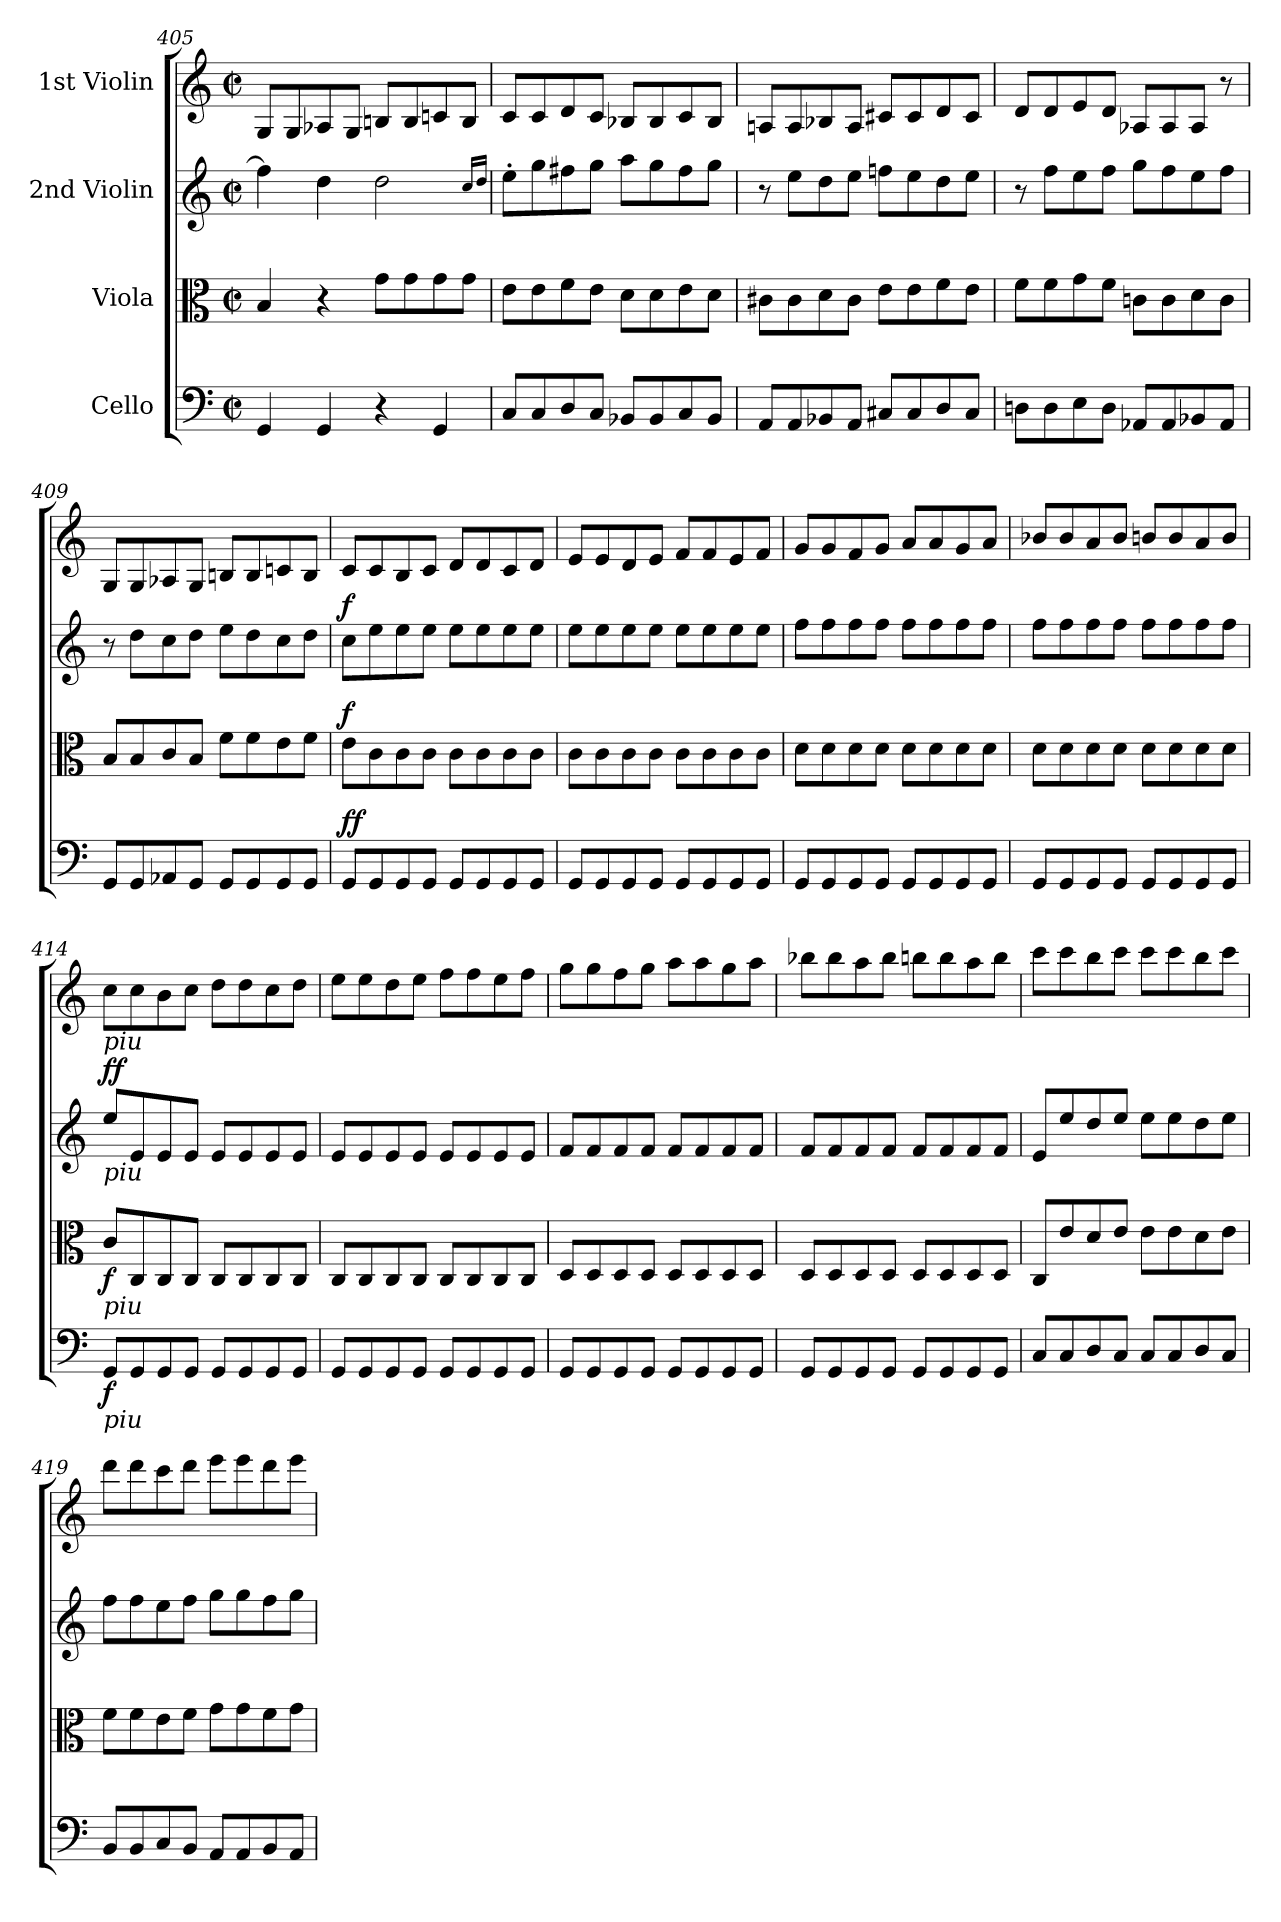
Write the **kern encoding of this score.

**kern	**dynam	**kern	**dynam	**kern	**dynam	**kern
*part4	*part4	*part3	*part3	*part2	*part2	*part1
*staff4	*staff4	*staff3	*staff3	*staff2	*staff2	*staff1
*I"Cello	*	*I"Viola	*	*I"2nd Violin	*	*I"1st Violin
*clefF4	*	*clefC3	*	*clefG2	*	*clefG2
*k[]	*	*k[]	*	*k[]	*	*k[]
*M2/2	*	*M2/2	*	*M2/2	*	*M2/2
*met(c|)	*	*met(c|)	*	*met(c|)	*	*met(c|)
=405	=405	=405	=405	=405	=405	=405
4GG/	.	4B/	.	4ff\]	.	8G/L
.	.	.	.	.	.	8G/
4GG/	.	4r	.	4dd\	.	8A-X/
.	.	.	.	.	.	8G/J
4r	.	8g\L	.	2dd\	.	8Bn/L
.	.	8g\	.	.	.	8B/
4GG/	.	8g\	.	.	.	8cn/
.	.	8g\J	.	.	.	8B/J
.	.	.	.	16qcc/LL	.	.
.	.	.	.	16qdd/JJ	.	.
!!LO:LB:g=z
=406	=406	=406	=406	=406	=406	=406
8C/L	.	8e\L	.	8ee'\L	.	8c/L
8C/	.	8e\	.	8gg\	.	8c/
8D/	.	8f\	.	8ff#X\	.	8d/
8C/J	.	8e\J	.	8gg\J	.	8c/J
8BB-X/L	.	8d\L	.	8aa\L	.	8B-X/L
8BB-/	.	8d\	.	8gg\	.	8B-/
8C/	.	8e\	.	8ff#\	.	8c/
8BB-/J	.	8d\J	.	8gg\J	.	8B-/J
!!LO:PB:g=z
=407	=407	=407	=407	=407	=407	=407
8AA/L	.	8c#X\L	.	8r	.	8An/L
8AA/	.	8c#\	.	8ee\L	.	8A/
8BB-X/	.	8d\	.	8dd\	.	8B-X/
8AA/J	.	8c#\J	.	8ee\J	.	8A/J
8C#X/L	.	8e\L	.	8ffn\L	.	8c#X/L
8C#/	.	8e\	.	8ee\	.	8c#/
8D/	.	8f\	.	8dd\	.	8d/
8C#/J	.	8e\J	.	8ee\J	.	8c#/J
=408	=408	=408	=408	=408	=408	=408
8Dn\L	.	8f\L	.	8r	.	8d/L
8D\	.	8f\	.	8ff\L	.	8d/
8E\	.	8g\	.	8ee\	.	8e/
8D\J	.	8f\J	.	8ff\J	.	8d/J
8AA-X/L	.	8cn\L	.	8gg\L	.	8A-X/L
8AA-/	.	8c\	.	8ff\	.	8A-/
8BB-X/	.	8d\	.	8ee\	.	8A-/J
8AA-/J	.	8c\J	.	8ff\J	.	8r
=409	=409	=409	=409	=409	=409	=409
8GG/L	.	8B/L	.	8r	.	8G/L
8GG/	.	8B/	.	8dd\L	.	8G/
8AA-X/	.	8c/	.	8cc\	.	8A-X/
8GG/J	.	8B/J	.	8dd\J	.	8G/J
8GG/L	.	8f\L	.	8ee\L	.	8Bn/L
8GG/	.	8f\	.	8dd\	.	8B/
8GG/	.	8e\	.	8cc\	.	8cn/
8GG/J	.	8f\J	.	8dd\J	.	8B/J
!!LO:LB:g=z
=410	=410	=410	=410	=410	=410	=410
!	!LO:DY:b	!	!	!	!	!
!	!LO:DY:n=1:a	!	!LO:DY:a	!	!LO:DY:a	!
8GG/L	f f	8e\L	f	8cc\L	f	8c/L
8GG/	.	8c\	.	8ee\	.	8c/
8GG/	.	8c\	.	8ee\	.	8B/
8GG/J	.	8c\J	.	8ee\J	.	8c/J
8GG/L	.	8c\L	.	8ee\L	.	8d/L
8GG/	.	8c\	.	8ee\	.	8d/
8GG/	.	8c\	.	8ee\	.	8c/
8GG/J	.	8c\J	.	8ee\J	.	8d/J
=411	=411	=411	=411	=411	=411	=411
8GG/L	.	8c\L	.	8ee\L	.	8e/L
8GG/	.	8c\	.	8ee\	.	8e/
8GG/	.	8c\	.	8ee\	.	8d/
8GG/J	.	8c\J	.	8ee\J	.	8e/J
8GG/L	.	8c\L	.	8ee\L	.	8f/L
8GG/	.	8c\	.	8ee\	.	8f/
8GG/	.	8c\	.	8ee\	.	8e/
8GG/J	.	8c\J	.	8ee\J	.	8f/J
=412	=412	=412	=412	=412	=412	=412
8GG/L	.	8d\L	.	8ff\L	.	8g/L
8GG/	.	8d\	.	8ff\	.	8g/
8GG/	.	8d\	.	8ff\	.	8f/
8GG/J	.	8d\J	.	8ff\J	.	8g/J
8GG/L	.	8d\L	.	8ff\L	.	8a/L
8GG/	.	8d\	.	8ff\	.	8a/
8GG/	.	8d\	.	8ff\	.	8g/
8GG/J	.	8d\J	.	8ff\J	.	8a/J
=413	=413	=413	=413	=413	=413	=413
8GG/L	.	8d\L	.	8ff\L	.	8b-X/L
8GG/	.	8d\	.	8ff\	.	8b-/
8GG/	.	8d\	.	8ff\	.	8a/
8GG/J	.	8d\J	.	8ff\J	.	8b-/J
8GG/L	.	8d\L	.	8ff\L	.	8bn/L
8GG/	.	8d\	.	8ff\	.	8b/
8GG/	.	8d\	.	8ff\	.	8a/
8GG/J	.	8d\J	.	8ff\J	.	8b/J
!!LO:LB:g=z
=414	=414	=414	=414	=414	=414	=414
!	!	!	!	!	!	!LO:TX:b:i:t=piu
!	!	!	!	!LO:TX:b:i:t=piu	!	!
!	!	!LO:TX:b:i:t=piu	!	!	!	!
!LO:TX:b:i:t=piu	!	!	!	!	!	!
!	!LO:DY:b	!	!LO:DY:b	!	!LO:DY:b	!
!	!	!	!	!	!LO:DY:n=1:a	!
8GG/L	f	8c/L	f	8ee/L	f f	8cc\L
8GG/	.	8C/	.	8e/	.	8cc\
8GG/	.	8C/	.	8e/	.	8b\
8GG/J	.	8C/J	.	8e/J	.	8cc\J
8GG/L	.	8C/L	.	8e/L	.	8dd\L
8GG/	.	8C/	.	8e/	.	8dd\
8GG/	.	8C/	.	8e/	.	8cc\
8GG/J	.	8C/J	.	8e/J	.	8dd\J
=415	=415	=415	=415	=415	=415	=415
8GG/L	.	8C/L	.	8e/L	.	8ee\L
8GG/	.	8C/	.	8e/	.	8ee\
8GG/	.	8C/	.	8e/	.	8dd\
8GG/J	.	8C/J	.	8e/J	.	8ee\J
8GG/L	.	8C/L	.	8e/L	.	8ff\L
8GG/	.	8C/	.	8e/	.	8ff\
8GG/	.	8C/	.	8e/	.	8ee\
8GG/J	.	8C/J	.	8e/J	.	8ff\J
=416	=416	=416	=416	=416	=416	=416
8GG/L	.	8D/L	.	8f/L	.	8gg\L
8GG/	.	8D/	.	8f/	.	8gg\
8GG/	.	8D/	.	8f/	.	8ff\
8GG/J	.	8D/J	.	8f/J	.	8gg\J
8GG/L	.	8D/L	.	8f/L	.	8aa\L
8GG/	.	8D/	.	8f/	.	8aa\
8GG/	.	8D/	.	8f/	.	8gg\
8GG/J	.	8D/J	.	8f/J	.	8aa\J
=417	=417	=417	=417	=417	=417	=417
8GG/L	.	8D/L	.	8f/L	.	8bb-X\L
8GG/	.	8D/	.	8f/	.	8bb-\
8GG/	.	8D/	.	8f/	.	8aa\
8GG/J	.	8D/J	.	8f/J	.	8bb-\J
8GG/L	.	8D/L	.	8f/L	.	8bbn\L
8GG/	.	8D/	.	8f/	.	8bb\
8GG/	.	8D/	.	8f/	.	8aa\
8GG/J	.	8D/J	.	8f/J	.	8bb\J
!!LO:PB:g=z
=418	=418	=418	=418	=418	=418	=418
8C/L	.	8C/L	.	8e/L	.	8ccc\L
8C/	.	8e/	.	8ee/	.	8ccc\
8D/	.	8d/	.	8dd/	.	8bb\
8C/J	.	8e/J	.	8ee/J	.	8ccc\J
8C/L	.	8e\L	.	8ee\L	.	8ccc\L
8C/	.	8e\	.	8ee\	.	8ccc\
8D/	.	8d\	.	8dd\	.	8bb\
8C/J	.	8e\J	.	8ee\J	.	8ccc\J
=419	=419	=419	=419	=419	=419	=419
8BB/L	.	8f\L	.	8ff\L	.	8ddd\L
8BB/	.	8f\	.	8ff\	.	8ddd\
8C/	.	8e\	.	8ee\	.	8ccc\
8BB/J	.	8f\J	.	8ff\J	.	8ddd\J
8AA/L	.	8g\L	.	8gg\L	.	8eee\L
8AA/	.	8g\	.	8gg\	.	8eee\
8BB/	.	8f\	.	8ff\	.	8ddd\
8AA/J	.	8g\J	.	8gg\J	.	8eee\J
=	=	=	=	=	=	=
*-	*-	*-	*-	*-	*-	*-
